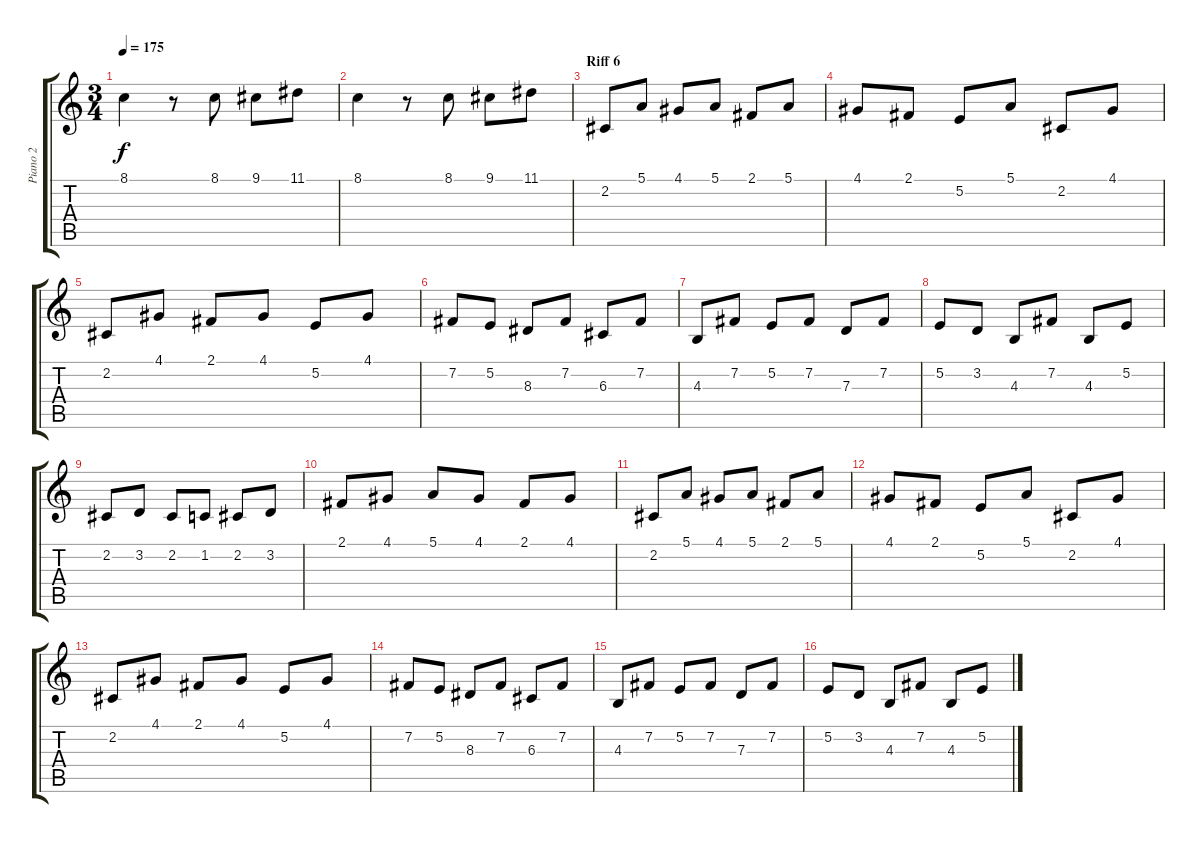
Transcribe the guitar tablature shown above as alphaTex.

\track ("Piano 2" "Piano 2") {instrument pad1newage}
\staff {score tabs}
\tuning (E4 B3 G3 D3 A2 E2) {hide}
\ts (3 4)
\tempo 175
\clef g2
\ks c
8.1.4{dy f} r.8 8.1.8 9.1.8 11.1.8 |
8.1.4 r.8 8.1.8 9.1.8 11.1.8 |
\section ("" "Riff 6")
2.2.8 5.1.8 4.1.8 5.1.8 2.1.8 5.1.8 |
4.1.8 2.1.8 5.2.8 5.1.8 2.2.8 4.1.8 |
2.2.8 4.1.8 2.1.8 4.1.8 5.2.8 4.1.8 |
7.2.8 5.2.8 8.3.8 7.2.8 6.3.8 7.2.8 |
4.3.8 7.2.8 5.2.8 7.2.8 7.3.8 7.2.8 |
5.2.8 3.2.8 4.3.8 7.2.8 4.3.8 5.2.8 |
2.2.8 3.2.8 2.2.8 1.2.8 2.2.8 3.2.8 |
2.1.8 4.1.8 5.1.8 4.1.8 2.1.8 4.1.8 |
2.2.8 5.1.8 4.1.8 5.1.8 2.1.8 5.1.8 |
4.1.8 2.1.8 5.2.8 5.1.8 2.2.8 4.1.8 |
2.2.8 4.1.8 2.1.8 4.1.8 5.2.8 4.1.8 |
7.2.8 5.2.8 8.3.8 7.2.8 6.3.8 7.2.8 |
4.3.8 7.2.8 5.2.8 7.2.8 7.3.8 7.2.8 |
5.2.8 3.2.8 4.3.8 7.2.8 4.3.8 5.2.8
